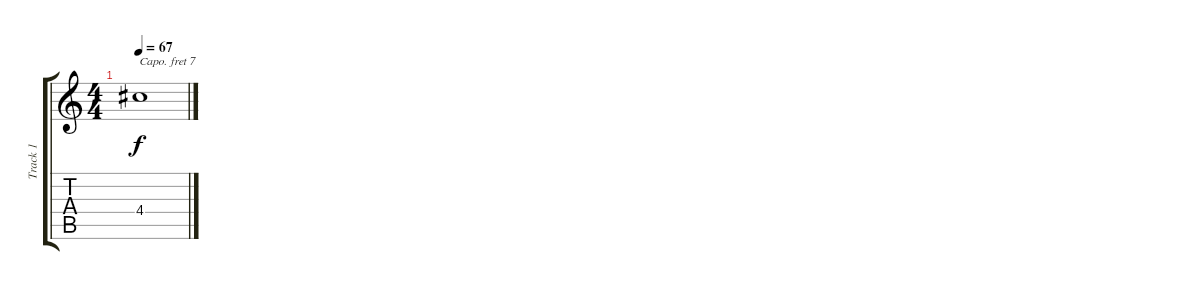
\track ("Track 1" "Track 1") {instrument acousticguitarsteel}
\staff {score tabs}
\capo 7
\tuning (E4 B3 G3 D3 A2 D2) {hide}
\ts (4 4)
\tempo 67
\clef g2
\ks c
4.4{t}.1{dy f}
